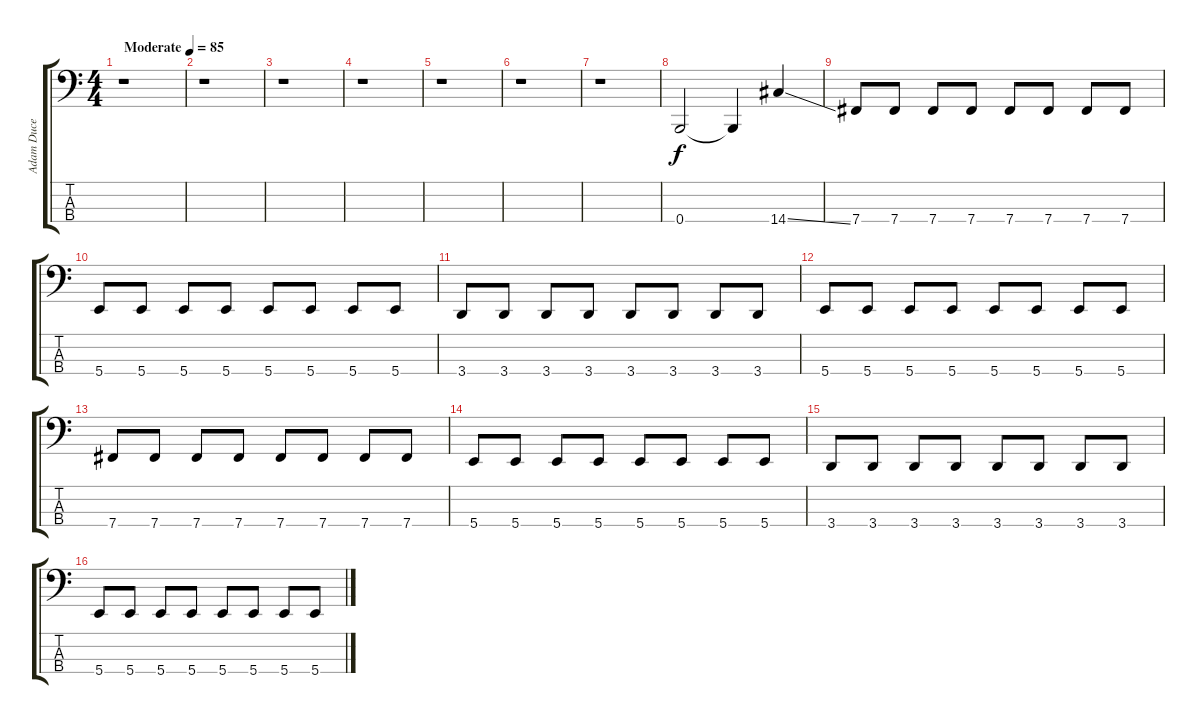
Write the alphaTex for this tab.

\track ("Adam Duce" "Adam Duce") {instrument electricbassfinger}
\staff {score tabs}
\tuning (E2 B1 Gb1 B0) {hide}
\ts (4 4)
\tempo (85 "Moderate")
\clef f4
\ks c
r.1{dy f instrument electricbassfinger} |
r.1 |
r.1 |
r.1 |
r.1 |
r.1 |
r.1 |
0.4.2 0.4{t}.4 14.4{ss}.4 |
7.4.8 7.4.8 7.4.8 7.4.8 7.4.8 7.4.8 7.4.8 7.4.8 |
5.4.8 5.4.8 5.4.8 5.4.8 5.4.8 5.4.8 5.4.8 5.4.8 |
3.4.8 3.4.8 3.4.8 3.4.8 3.4.8 3.4.8 3.4.8 3.4.8 |
5.4.8 5.4.8 5.4.8 5.4.8 5.4.8 5.4.8 5.4.8 5.4.8 |
7.4.8 7.4.8 7.4.8 7.4.8 7.4.8 7.4.8 7.4.8 7.4.8 |
5.4.8 5.4.8 5.4.8 5.4.8 5.4.8 5.4.8 5.4.8 5.4.8 |
3.4.8 3.4.8 3.4.8 3.4.8 3.4.8 3.4.8 3.4.8 3.4.8 |
5.4.8 5.4.8 5.4.8 5.4.8 5.4.8 5.4.8 5.4.8 5.4.8
